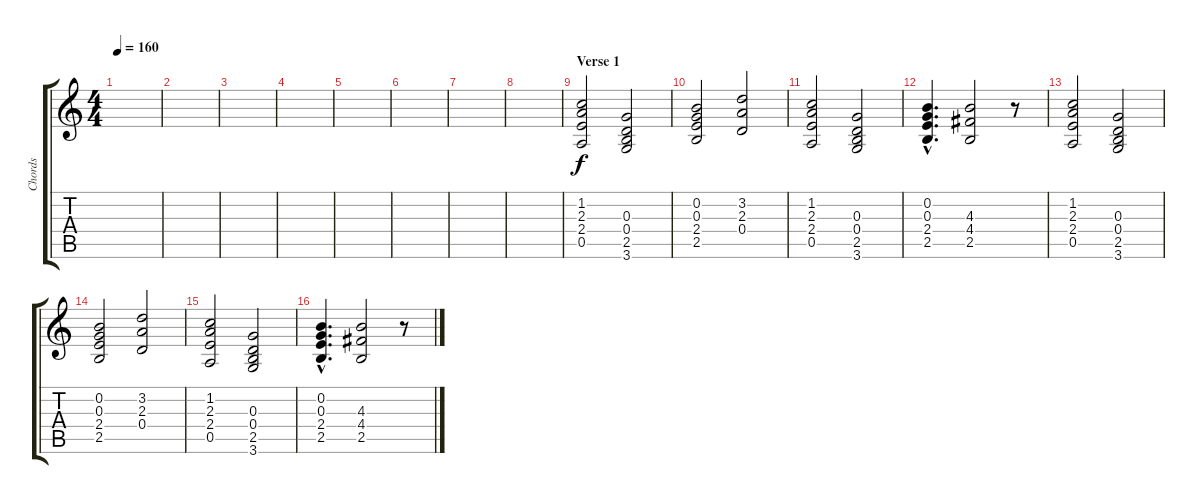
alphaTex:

\track ("Chords" "Chords") {instrument acousticguitarnylon}
\staff {score tabs}
\tuning (E4 B3 G3 D3 A2 E2) {hide}
\ts (4 4)
\tempo 160
\clef g2
\ks c
|
|
|
|
|
|
|
|
\section ("" "Verse 1")
(1.2 2.3 2.4 0.5).2 (0.3 0.4 2.5 3.6).2 |
(0.2 0.3 2.4 2.5).2 (3.2 2.3 0.4).2 |
(1.2 2.3 2.4 0.5).2 (0.3 0.4 2.5 3.6).2 |
(0.2{hac} 0.3{hac} 2.4{hac} 2.5{hac}).4{d} (4.3 4.4 2.5).2 r.8 |
(1.2 2.3 2.4 0.5).2 (0.3 0.4 2.5 3.6).2 |
(0.2 0.3 2.4 2.5).2 (3.2 2.3 0.4).2 |
(1.2 2.3 2.4 0.5).2 (0.3 0.4 2.5 3.6).2 |
(0.2{hac} 0.3{hac} 2.4{hac} 2.5{hac}).4{d} (4.3 4.4 2.5).2 r.8
